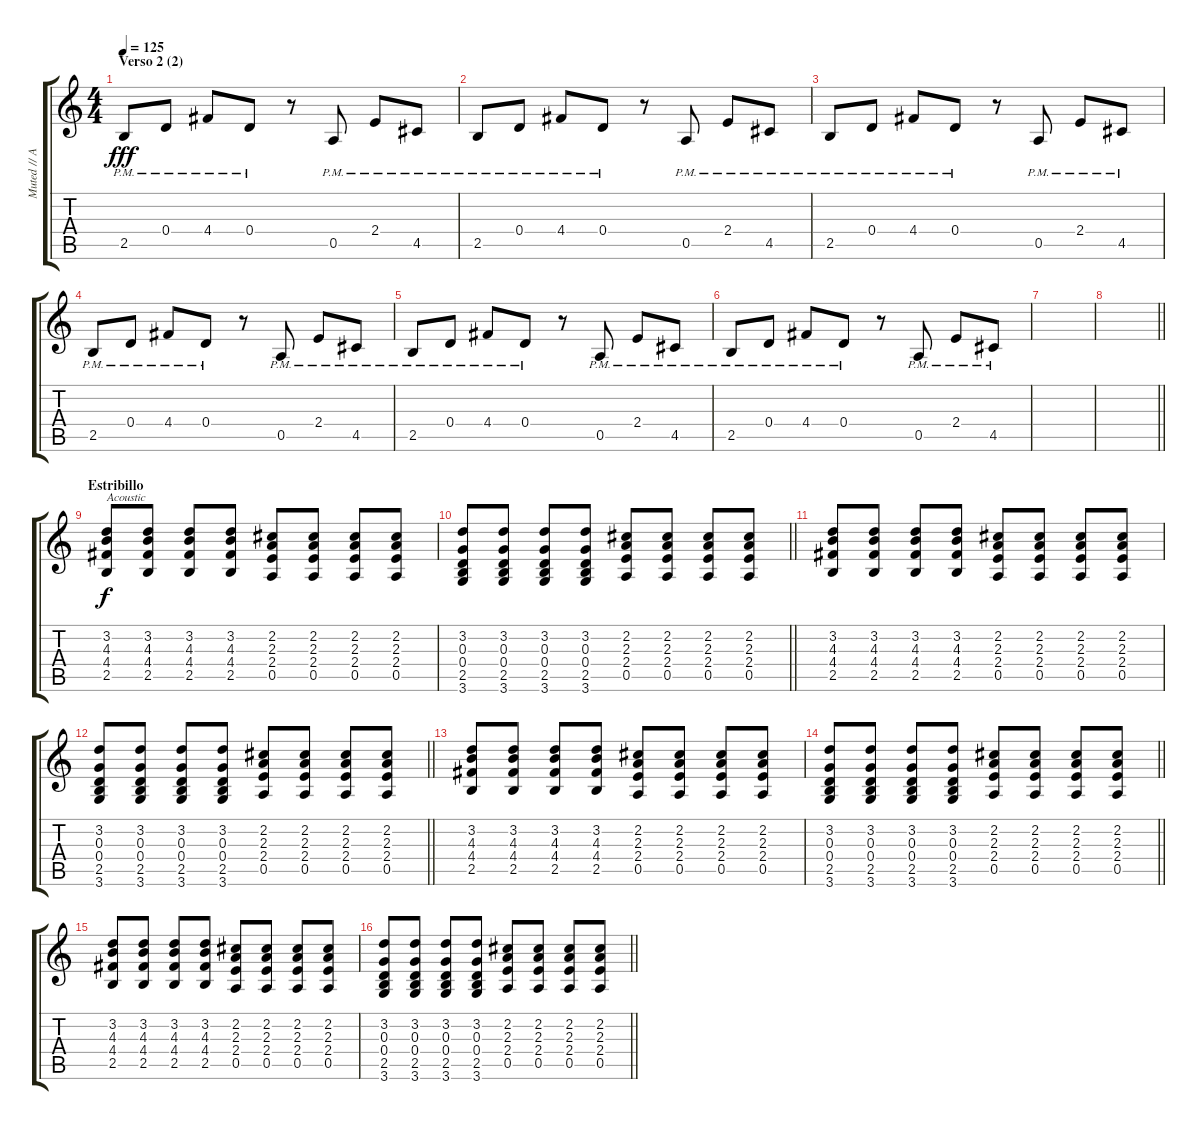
\track ("Muted // Acoustic" "Muted // A") {instrument electricguitarmuted}
\staff {score tabs}
\tuning (E4 B3 G3 D3 A2 E2) {hide}
\ts (4 4)
\section ("" "Verso 2 (2)")
\tempo 125
\clef g2
\ks c
2.5{pm}.8{dy fff} 0.4{pm}.8 4.4{pm}.8 0.4{pm}.8 r.8 0.5{pm}.8 2.4{pm}.8 4.5{pm}.8 |
2.5{pm}.8 0.4{pm}.8 4.4{pm}.8 0.4{pm}.8 r.8 0.5{pm}.8 2.4{pm}.8 4.5{pm}.8 |
2.5{pm}.8 0.4{pm}.8 4.4{pm}.8 0.4{pm}.8 r.8 0.5{pm}.8 2.4{pm}.8 4.5{pm}.8 |
2.5{pm}.8 0.4{pm}.8 4.4{pm}.8 0.4{pm}.8 r.8 0.5{pm}.8 2.4{pm}.8 4.5{pm}.8 |
2.5{pm}.8 0.4{pm}.8 4.4{pm}.8 0.4{pm}.8 r.8 0.5{pm}.8 2.4{pm}.8 4.5{pm}.8 |
2.5{pm}.8 0.4{pm}.8 4.4{pm}.8 0.4{pm}.8 r.8 0.5{pm}.8 2.4{pm}.8 4.5{pm}.8 |
|
\barLineRight lightlight
|
\section ("" "Estribillo")
(3.2 4.3 4.4 2.5).8{txt "Acoustic" dy f instrument acousticguitarsteel} (3.2 4.3 4.4 2.5).8 (3.2 4.3 4.4 2.5).8 (3.2 4.3 4.4 2.5).8 (2.2 2.3 2.4 0.5).8 (2.2 2.3 2.4 0.5).8 (2.2 2.3 2.4 0.5).8 (2.2 2.3 2.4 0.5).8 |
\barLineRight lightlight
(3.2 0.3 0.4 2.5 3.6).8 (3.2 0.3 0.4 2.5 3.6).8 (3.2 0.3 0.4 2.5 3.6).8 (3.2 0.3 0.4 2.5 3.6).8 (2.2 2.3 2.4 0.5).8 (2.2 2.3 2.4 0.5).8 (2.2 2.3 2.4 0.5).8 (2.2 2.3 2.4 0.5).8 |
(3.2 4.3 4.4 2.5).8 (3.2 4.3 4.4 2.5).8 (3.2 4.3 4.4 2.5).8 (3.2 4.3 4.4 2.5).8 (2.2 2.3 2.4 0.5).8 (2.2 2.3 2.4 0.5).8 (2.2 2.3 2.4 0.5).8 (2.2 2.3 2.4 0.5).8 |
\barLineRight lightlight
(3.2 0.3 0.4 2.5 3.6).8 (3.2 0.3 0.4 2.5 3.6).8 (3.2 0.3 0.4 2.5 3.6).8 (3.2 0.3 0.4 2.5 3.6).8 (2.2 2.3 2.4 0.5).8 (2.2 2.3 2.4 0.5).8 (2.2 2.3 2.4 0.5).8 (2.2 2.3 2.4 0.5).8 |
(3.2 4.3 4.4 2.5).8 (3.2 4.3 4.4 2.5).8 (3.2 4.3 4.4 2.5).8 (3.2 4.3 4.4 2.5).8 (2.2 2.3 2.4 0.5).8 (2.2 2.3 2.4 0.5).8 (2.2 2.3 2.4 0.5).8 (2.2 2.3 2.4 0.5).8 |
\barLineRight lightlight
(3.2 0.3 0.4 2.5 3.6).8 (3.2 0.3 0.4 2.5 3.6).8 (3.2 0.3 0.4 2.5 3.6).8 (3.2 0.3 0.4 2.5 3.6).8 (2.2 2.3 2.4 0.5).8 (2.2 2.3 2.4 0.5).8 (2.2 2.3 2.4 0.5).8 (2.2 2.3 2.4 0.5).8 |
(3.2 4.3 4.4 2.5).8 (3.2 4.3 4.4 2.5).8 (3.2 4.3 4.4 2.5).8 (3.2 4.3 4.4 2.5).8 (2.2 2.3 2.4 0.5).8 (2.2 2.3 2.4 0.5).8 (2.2 2.3 2.4 0.5).8 (2.2 2.3 2.4 0.5).8 |
\barLineRight lightlight
(3.2 0.3 0.4 2.5 3.6).8 (3.2 0.3 0.4 2.5 3.6).8 (3.2 0.3 0.4 2.5 3.6).8 (3.2 0.3 0.4 2.5 3.6).8 (2.2 2.3 2.4 0.5).8 (2.2 2.3 2.4 0.5).8 (2.2 2.3 2.4 0.5).8 (2.2 2.3 2.4 0.5).8
